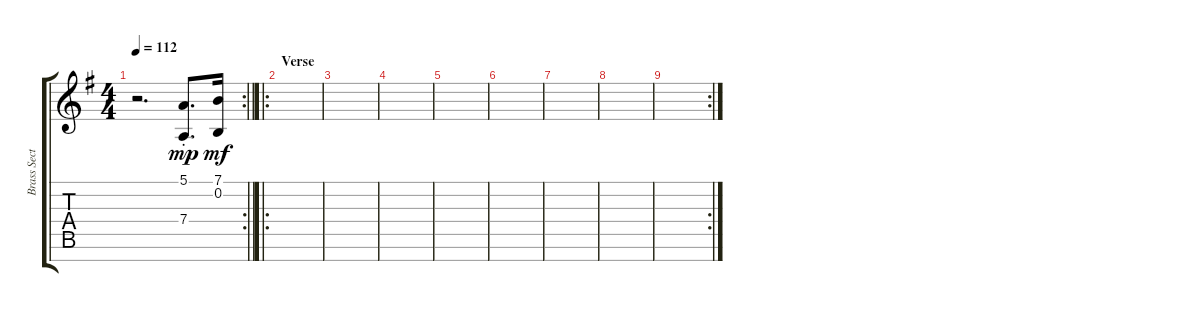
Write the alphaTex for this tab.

\track ("Brass Section" "Brass Sect") {instrument brasssection}
\staff {score tabs}
\tuning (E4 B3 G3 D3 A2 E2 B1) {hide}
\rc 2
\ts (4 4)
\tempo 112
\clef g2
\barLineRight lightlight
\ks g
r.2{d dy mf} (5.1{st} 7.4{st}).8{d dy mp} (7.1 0.2).16{dy mf} |
\ro
\section ("" "Verse")
|
|
|
|
|
|
|
\rc 2
